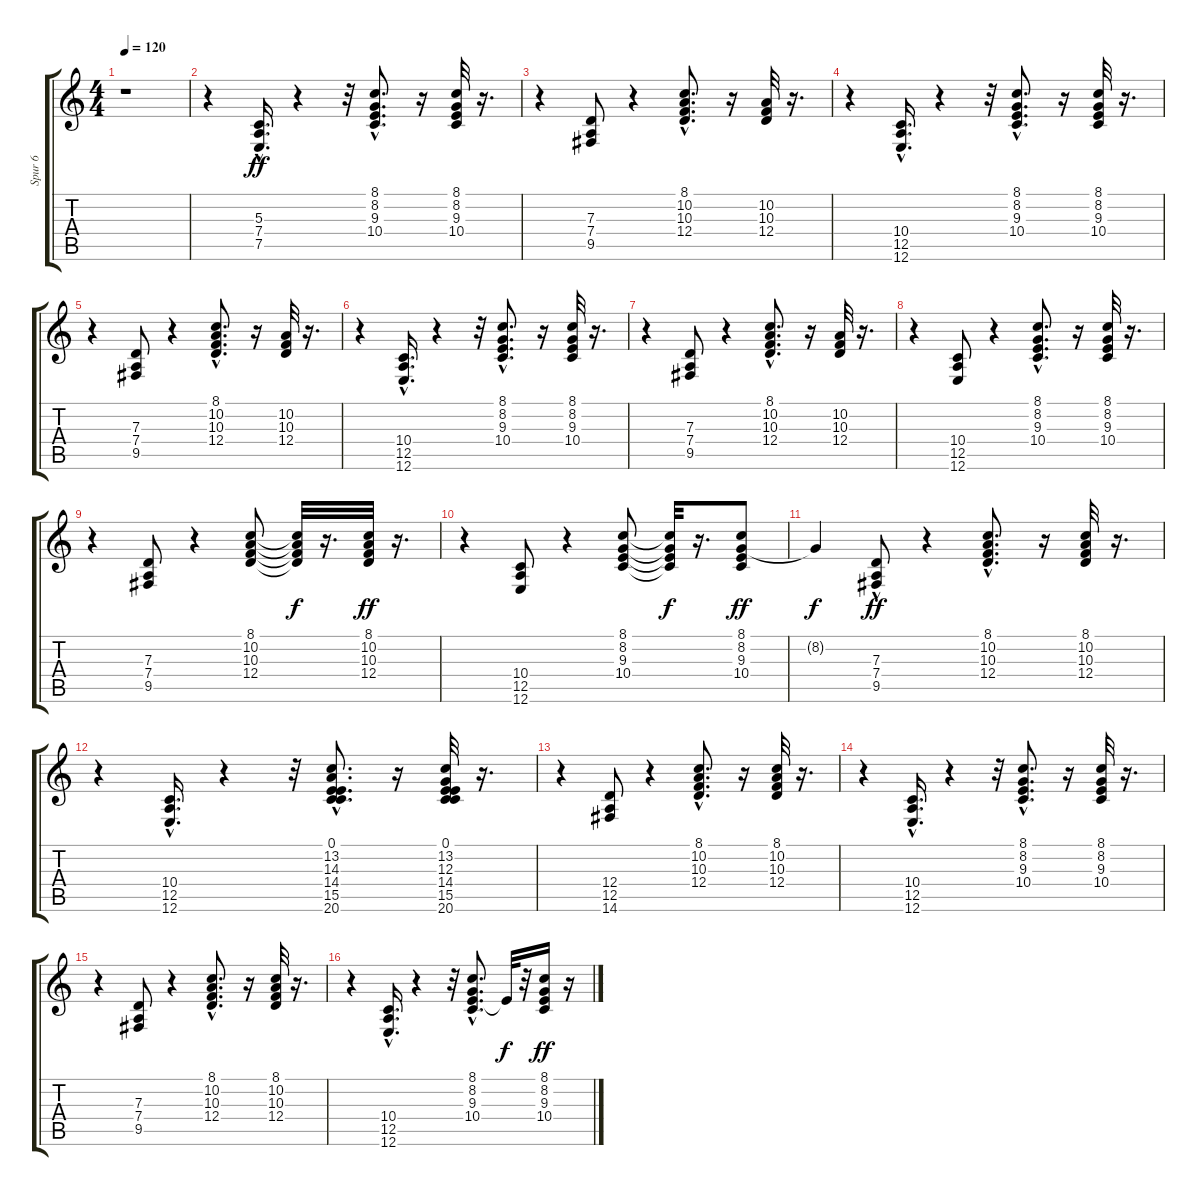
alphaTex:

\track ("Spur 6" "Spur 6") {instrument electricpiano2}
\staff {score tabs}
\tuning (E4 B3 G3 D3 A2 E2) {hide}
\ts (4 4)
\tempo 120
\clef g2
\ks c
r.1{dy ff instrument electricpiano2} |
r.4 (5.3{hac} 7.4 7.5).16{d} r.4 r.32 (8.1{hac} 8.2{hac} 9.3{hac} 10.4{hac}).8{d} r.16 (8.1 8.2 9.3 10.4).32 r.16{d} |
r.4 (7.3 7.4 9.5).8 r.4 (8.1{hac} 10.2{hac} 10.3{hac} 12.4{hac}).8{d} r.16 (10.2 10.3 12.4).32 r.16{d} |
r.4 (10.4{hac} 12.5 12.6).16{d} r.4 r.32 (8.1{hac} 8.2{hac} 9.3{hac} 10.4{hac}).8{d} r.16 (8.1 8.2 9.3 10.4).32 r.16{d} |
r.4 (7.3 7.4 9.5).8 r.4 (8.1{hac} 10.2{hac} 10.3{hac} 12.4{hac}).8{d} r.16 (10.2 10.3 12.4).32 r.16{d} |
r.4 (10.4{hac} 12.5 12.6).16{d} r.4 r.32 (8.1{hac} 8.2{hac} 9.3{hac} 10.4{hac}).8{d} r.16 (8.1 8.2 9.3 10.4).32 r.16{d} |
r.4 (7.3 7.4 9.5).8 r.4 (8.1{hac} 10.2{hac} 10.3{hac} 12.4{hac}).8{d} r.16 (10.2 10.3 12.4).32 r.16{d} |
r.4 (10.4 12.5 12.6).8 r.4 (8.1{hac} 8.2{hac} 9.3{hac} 10.4{hac}).8{d} r.16 (8.1 8.2 9.3 10.4).32 r.16{d} |
r.4 (7.3 7.4 9.5).8 r.4 (8.1 10.2 10.3 12.4).8 (8.1{t} 10.2{t} 10.3{t} 12.4{t}).32{dy f} r.16{d} (8.1 10.2 10.3 12.4).32{dy ff} r.16{d} |
r.4 (10.4 12.5 12.6).8 r.4 (8.1 8.2 9.3 10.4).8 (8.1{t} 8.2{t} 9.3{t} 10.4{t}).32{dy f} r.16{d} (8.1 8.2 9.3 10.4).8{dy ff} |
8.2{t}.4{dy f} (7.3 7.4 9.5{hac}).8{dy ff} r.4 (8.1{hac} 10.2{hac} 10.3{hac} 12.4{hac}).8{d} r.16 (8.1 10.2 10.3 12.4).32 r.16{d} |
r.4 (10.4{hac} 12.5{hac} 12.6{hac}).16{d} r.4 r.32 (0.1{hac} 13.2 14.3 14.4{hac} 15.5{hac} 20.6{hac}).8{d} r.16 (0.1 13.2 12.3 14.4 15.5 20.6).32 r.16{d} |
r.4 (12.4 12.5 14.6).8 r.4 (8.1{hac} 10.2{hac} 10.3{hac} 12.4{hac}).8{d} r.16 (8.1 10.2 10.3 12.4).32 r.16{d} |
r.4 (10.4{hac} 12.5{hac} 12.6{hac}).16{d} r.4 r.32 (8.1{hac} 8.2{hac} 9.3{hac} 10.4{hac}).8{d} r.16 (8.1 8.2 9.3 10.4).32 r.16{d} |
r.4 (7.3 7.4 9.5).8 r.4 (8.1{hac} 10.2{hac} 10.3{hac} 12.4{hac}).8{d} r.16 (8.1 10.2 10.3 12.4).32 r.16{d} |
r.4 (10.4{hac} 12.5{hac} 12.6{hac}).16{d} r.4 r.32 (8.1{hac} 8.2{hac} 9.3{hac} 10.4{hac}).8{d} 9.3{t}.32{dy f} r.32 (8.1 8.2 9.3 10.4).16{dy ff} r.16
